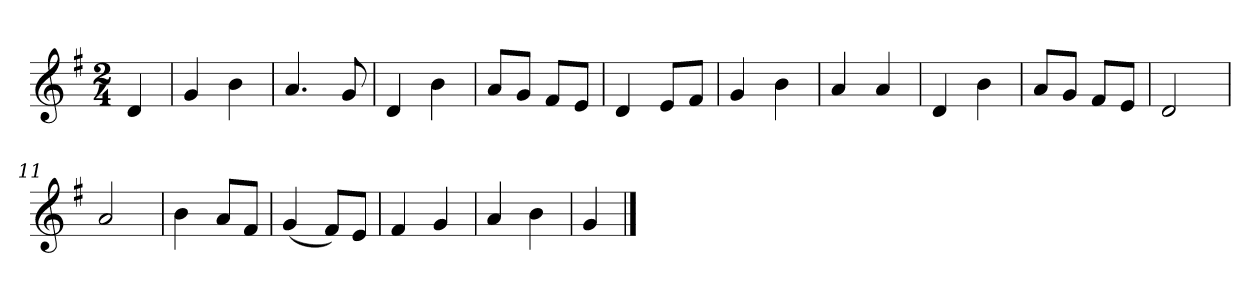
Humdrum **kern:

**kern
*part1
*staff1
*k[f#]
*M2/4
*MM120
=
4d
=1
4g
4b
=2
4.a
8g
=3
4d
4b
=4
8aL
8gJ
8f#L
8eJ
=5
4d
8eL
8f#J
=6
4g
4b
=7
4a
4a
=8
4d
4b
=9
8aL
8gJ
8f#L
8eJ
=10
2d
=11
2a
=12
4b
8aL
8f#J
=13
(4g
8f#L)
8eJ
=14
4f#
4g
=15
4a
4b
=16
4g
==
*-
